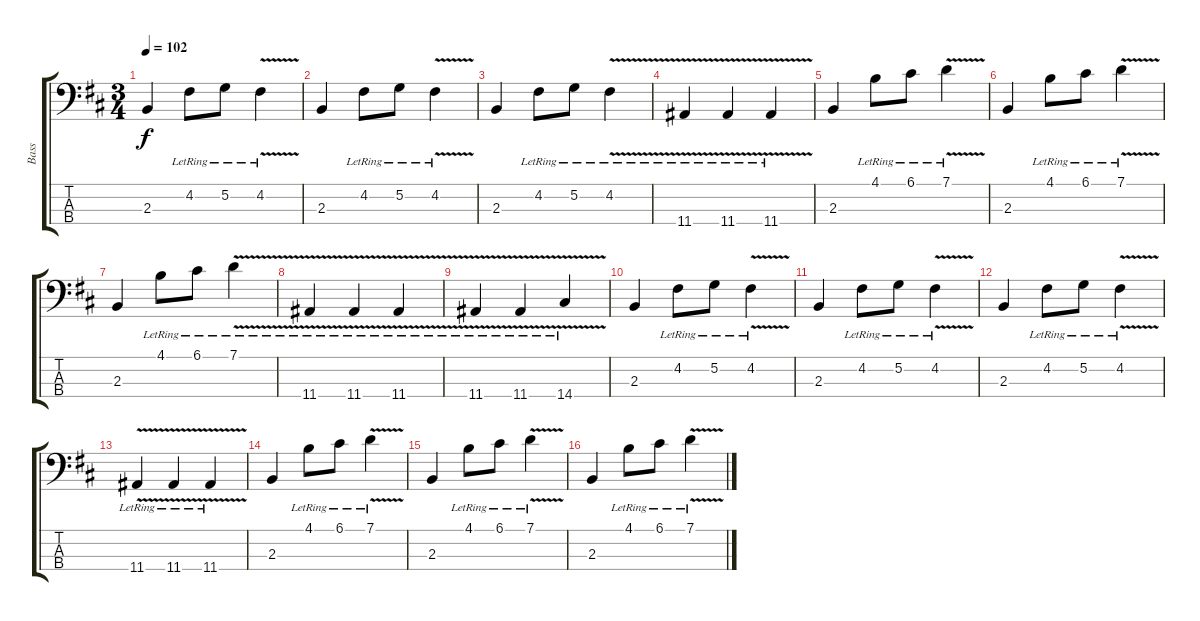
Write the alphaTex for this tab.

\track ("Bass" "Bass") {instrument acousticbass}
\staff {score tabs}
\tuning (G2 D2 A1 B0) {hide}
\ts (3 4)
\tempo 102
\clef f4
\ks d
2.3.4{dy f instrument acousticbass} 4.2{lr}.8 5.2{lr}.8 4.2{v lr}.4 |
2.3.4 4.2{lr}.8 5.2{lr}.8 4.2{v lr}.4 |
2.3.4 4.2{lr}.8 5.2{lr}.8 4.2{v lr}.4 |
11.4{v lr}.4 11.4{v lr}.4 11.4{v lr}.4 |
2.3.4 4.1{lr}.8 6.1{lr}.8 7.1{v lr}.4 |
2.3.4 4.1{lr}.8 6.1{lr}.8 7.1{v lr}.4 |
2.3.4 4.1{lr}.8 6.1{lr}.8 7.1{v lr}.4 |
11.4{v lr}.4 11.4{v lr}.4 11.4{v lr}.4 |
11.4{v lr}.4 11.4{v lr}.4 14.4{v lr}.4 |
2.3.4 4.2{lr}.8 5.2{lr}.8 4.2{v lr}.4 |
2.3.4 4.2{lr}.8 5.2{lr}.8 4.2{v lr}.4 |
2.3.4 4.2{lr}.8 5.2{lr}.8 4.2{v lr}.4 |
11.4{v lr}.4 11.4{v lr}.4 11.4{v lr}.4 |
2.3.4 4.1{lr}.8 6.1{lr}.8 7.1{v lr}.4 |
2.3.4 4.1{lr}.8 6.1{lr}.8 7.1{v lr}.4 |
2.3.4 4.1{lr}.8 6.1{lr}.8 7.1{v lr}.4
